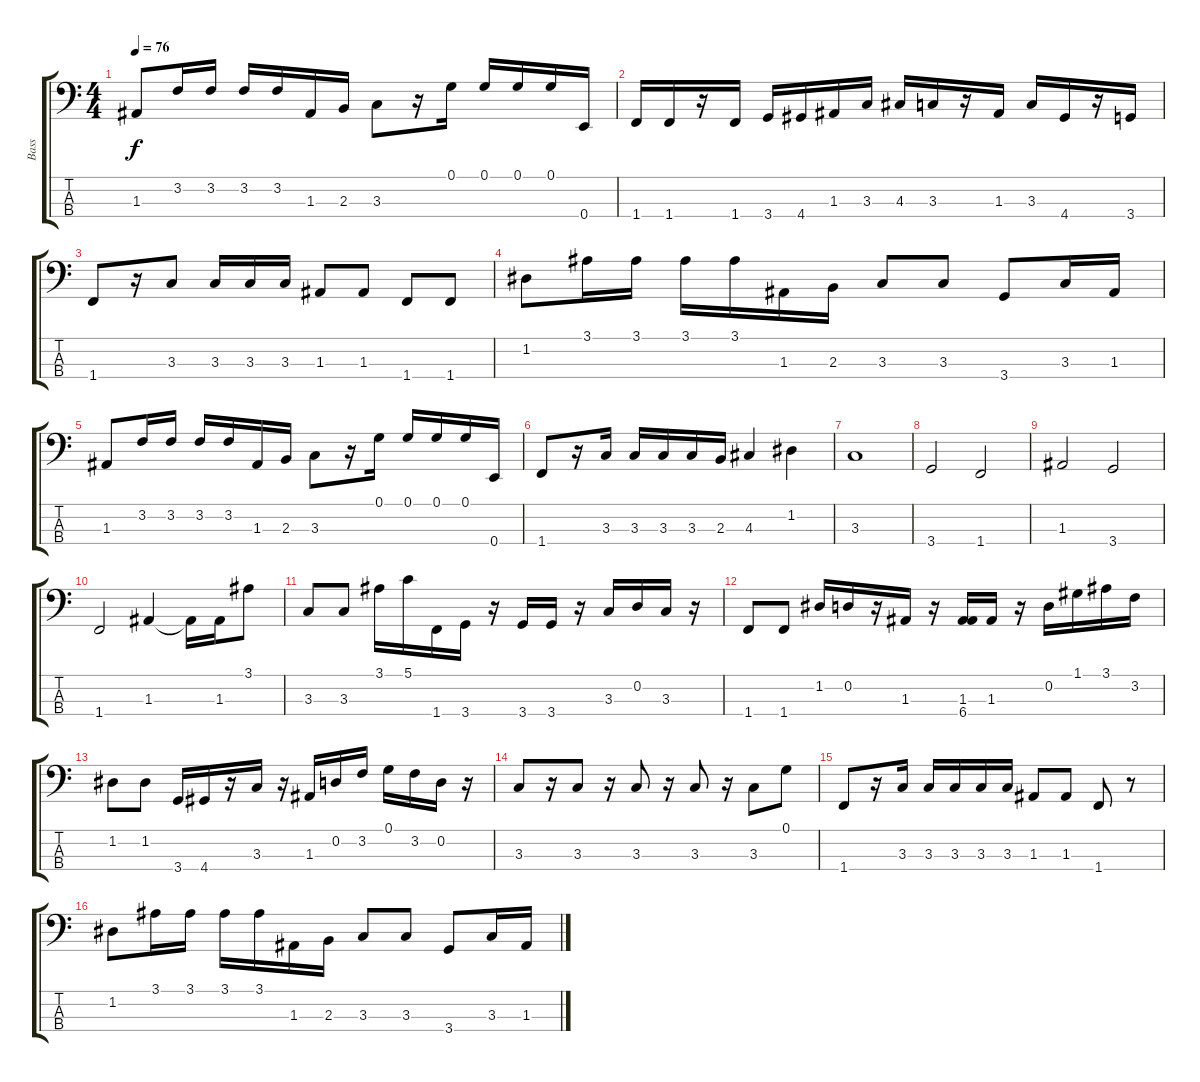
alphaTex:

\track ("Bass" "Bass") {instrument electricbassfinger}
\staff {score tabs}
\tuning (G2 D2 A1 E1) {hide}
\ts (4 4)
\tempo 76
\clef f4
\ks c
1.3.8{dy f} 3.2.16 3.2.16 3.2.16 3.2.16 1.3.16 2.3.16 3.3.8 r.16 0.1.16 0.1.16 0.1.16 0.1.16 0.4.16 |
1.4.16 1.4.16 r.16 1.4.16 3.4.16 4.4.16 1.3.16 3.3.16 4.3.16 3.3.16 r.16 1.3.16 3.3.16 4.4.16 r.16 3.4.16 |
1.4.8 r.16 3.3.8 3.3.16 3.3.16 3.3.16 1.3.8 1.3.8 1.4.8 1.4.8 |
1.2.8 3.1.16 3.1.16 3.1.16 3.1.16 1.3.16 2.3.16 3.3.8 3.3.8 3.4.8 3.3.16 1.3.16 |
1.3.8 3.2.16 3.2.16 3.2.16 3.2.16 1.3.16 2.3.16 3.3.8 r.16 0.1.16 0.1.16 0.1.16 0.1.16 0.4.16 |
1.4.8 r.16 3.3.16 3.3.16 3.3.16 3.3.16 2.3.16 4.3.4 1.2.4 |
3.3.1 |
3.4.2 1.4.2 |
1.3.2 3.4.2 |
1.4.2 1.3.4 1.3{t}.16 1.3.16 3.1.8 |
3.3.8 3.3.8 3.1.16 5.1.16 1.4.16 3.4.16 r.16 3.4.16 3.4.16 r.16 3.3.16 0.2.16 3.3.16 r.16 |
1.4.8 1.4.8 1.2.16 0.2.16 r.16 1.3.16 r.16 (1.3 6.4).16 1.3.16 r.16 0.2.16 1.1.16 3.1.16 3.2.16 |
1.2.8 1.2.8 3.4.16 4.4.16 r.16 3.3.16 r.16 1.3.16 0.2.16 3.2.16 0.1.16 3.2.16 0.2.16 r.16 |
3.3.8 r.16 3.3.8 r.16 3.3.8 r.16 3.3.8 r.16 3.3.8 0.1.8 |
1.4.8 r.16 3.3.16 3.3.16 3.3.16 3.3.16 3.3.16 1.3.8 1.3.8 1.4.8 r.8 |
1.2.8 3.1.16 3.1.16 3.1.16 3.1.16 1.3.16 2.3.16 3.3.8 3.3.8 3.4.8 3.3.16 1.3.16
